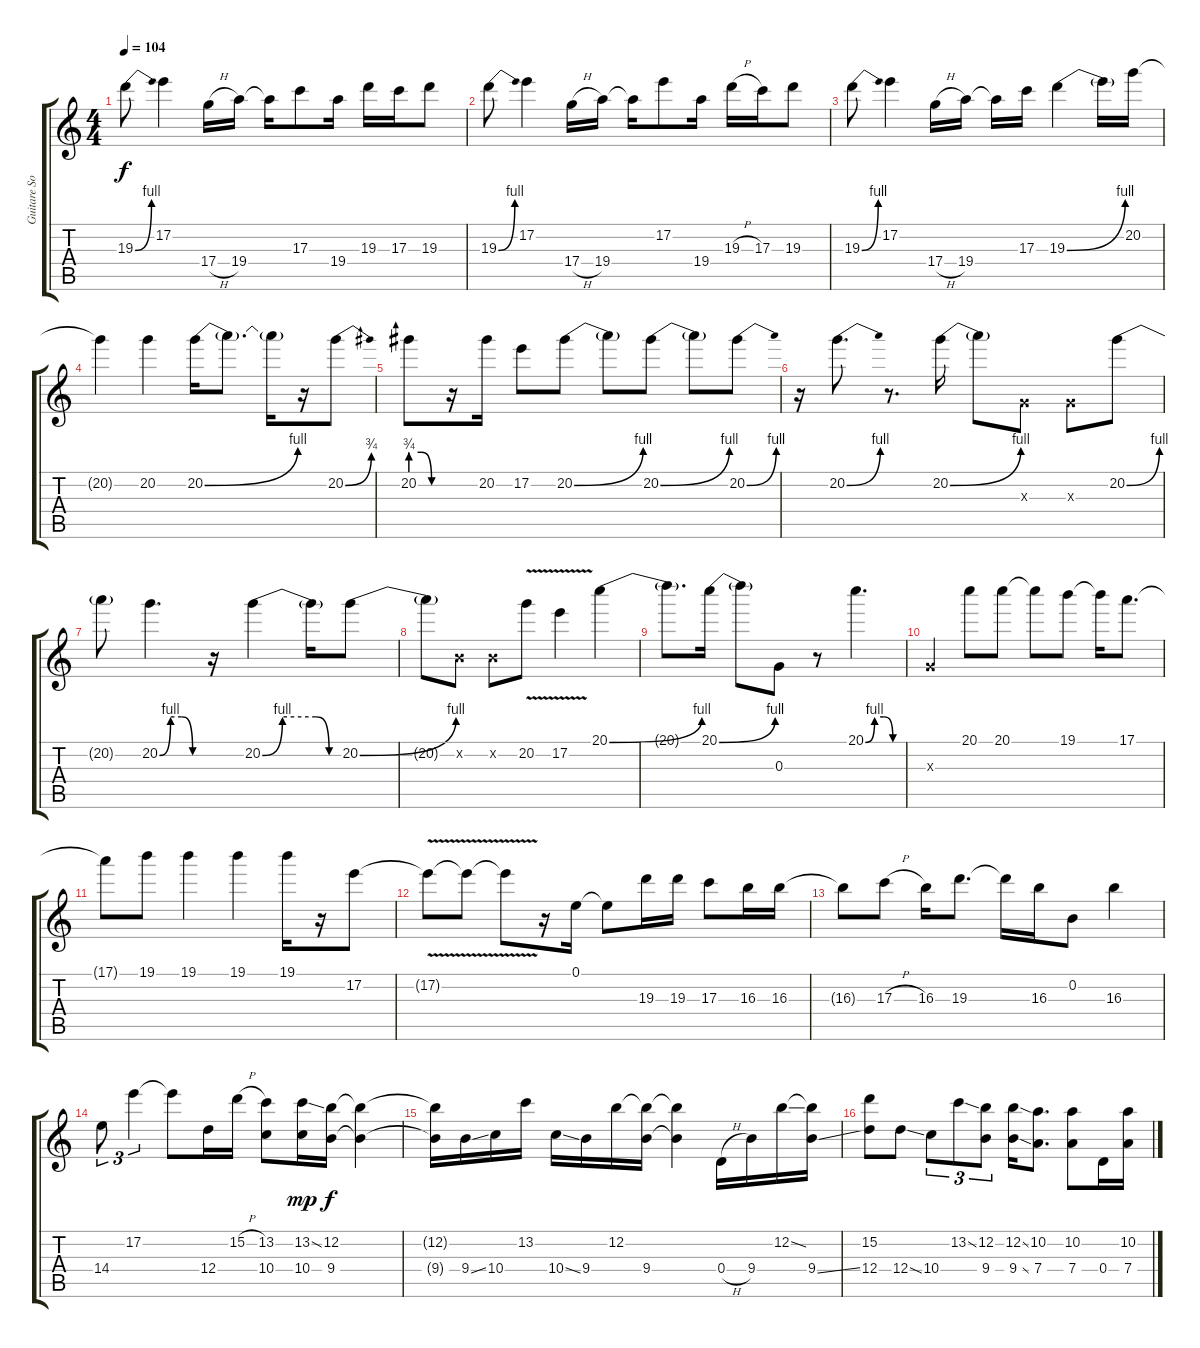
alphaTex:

\track ("Guitare Solo" "Guitare So") {instrument distortionguitar}
\staff {score tabs}
\tuning (E4 B3 G3 D3 A2 E2) {hide}
\ts (4 4)
\tempo 104
\clef g2
\ks c
19.3{be (bend 0 0 60 4)}.8{dy f} 17.2.4 17.4{h}.16 19.4.16 19.4{t}.16 17.3.8 19.4.16 19.3.16 17.3.16 19.3.8 |
19.3{be (bend 0 0 60 4)}.8 17.2.4 17.4{h}.16 19.4.16 19.4{t}.16 17.2.8 19.4.16 19.3{h}.16 17.3.16 19.3.8 |
19.3{be (bend 0 0 60 4)}.8 17.2.4 17.4{h}.16 19.4.16 19.4{t}.16 17.3.16 19.3{be (bend 0 0 60 4)}.4 19.3{t}.16 20.2.16 |
20.2{t}.4 20.2.4 20.2{be (bend 0 0 60 4)}.16 20.2{t}.8{d} 20.2{t}.16 r.16 20.2{be (bend 0 0 60 3)}.8 |
20.2{be (custom 0 3 20 3 40 0 60 0)}.8 r.16 20.2.16 17.2.8 20.2{be (bend 0 0 60 4)}.8 20.2{t}.8 20.2{be (bend 0 0 60 4)}.8 20.2{t}.8 20.2{be (bend 0 0 60 4)}.8 |
r.16 20.2{be (bend 0 0 60 4)}.8{d} r.8{d} 20.2{be (bend 0 0 60 4)}.16 20.2{t}.8 0.3{x}.8 0.3{x}.8 20.2{be (bend 0 0 60 4)}.8 |
20.2{t}.8 20.2{be (custom 0 0 15 4 30 4 45 0 60 0)}.4{d} r.16 20.2{be (custom 0 0 15 4 40 4 50 0 60 0)}.4 20.2{t}.16 20.2{be (bend 0 0 60 4)}.8 |
20.2{t}.8 0.2{x}.8 0.2{x}.8 20.2{v}.8 17.2{v}.4 20.1{be (bend 0 0 60 4)}.4 |
20.1{t}.8{d} 20.1{be (bend 0 0 60 4)}.16 20.1{t}.8 0.3.8 r.8 20.1{be (custom 0 0 15 4 30 4 45 0 60 0)}.4{d} |
0.3{x}.4 20.1.8 20.1.8 20.1{t}.8 19.1.8 19.1{t}.16 17.1.8{d} |
17.1{t}.8 19.1.8 19.1.4 19.1.4 19.1.16 r.16 17.2.8 |
17.2{v t}.8 17.2{v t}.8 17.2{v t}.8 r.16 0.1.16 0.1{t}.8 19.3.16 19.3.16 17.3.8 16.3.16 16.3.16 |
16.3{t}.8 17.3{h}.8 16.3.16 19.3.8{d} 19.3{t}.16 16.3.16 0.2.8 16.3.4 |
14.4.8{tu (3 2)} 17.2.4{tu (3 2)} 17.2{t}.8 12.4.16 15.2{h}.16 (13.2 10.4).8 (13.2{ss} 10.4).16{dy mp} (12.2 9.4).16{dy f} (12.2{t} 9.4{t}).4 |
(12.2{t} 9.4{t}).16 9.4{ss}.16 10.4.16 13.2.16 10.4{ss}.16 9.4.16 12.2.16 (12.2{t} 9.4).16 (12.2{t} 9.4{t}).4 0.4{h}.16 9.4.16 12.2{ss}.16 (12.2{t} 9.4{ss}).16 |
(15.2 12.4).8 12.4{ss}.8 10.4.8{tu (3 2)} 13.2{ss}.8{tu (3 2)} (12.2 9.4).8{tu (3 2)} (12.2{ss} 9.4{ss}).16 (10.2 7.4).8{d} (10.2 7.4).8 0.4.16 (10.2{ss} 7.4{ss}).16
